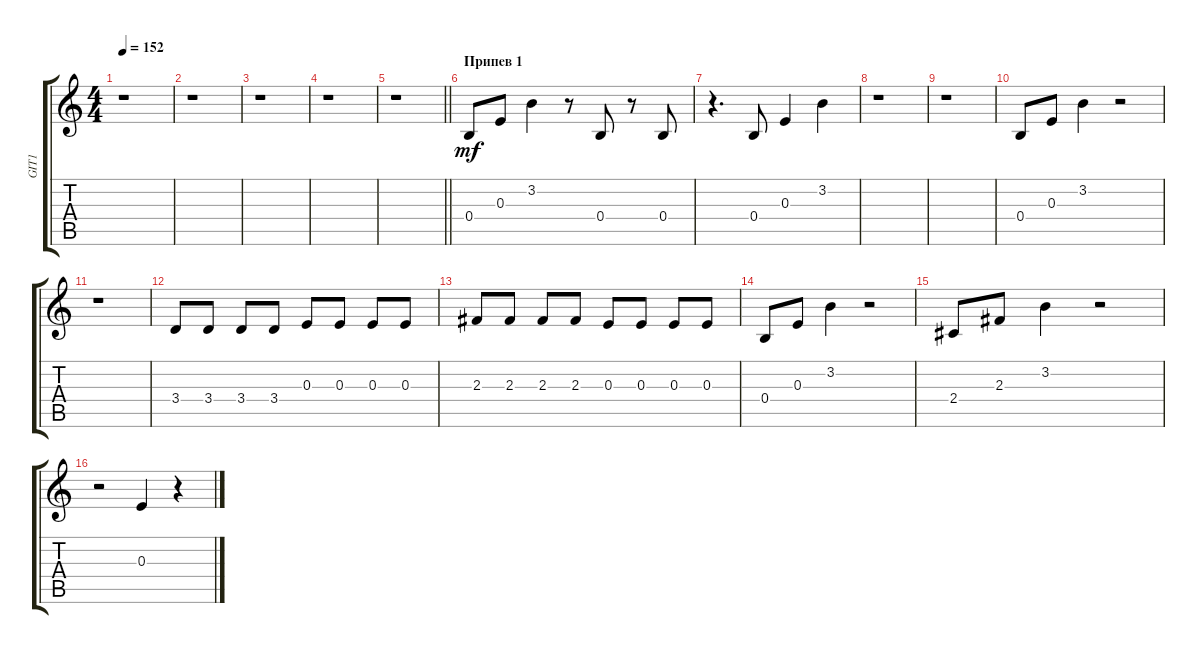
\track ("GIT1" "GIT1") {instrument electricguitarclean}
\staff {score tabs}
\tuning (Db4 Ab3 E3 B2 Gb2 B1) {hide}
\ts (4 4)
\tempo 152
\clef g2
\ks c
r.1{dy fff} |
r.1 |
r.1 |
r.1 |
\barLineRight lightlight
r.1 |
\section ("" "Припев 1")
0.4.8{dy mf} 0.3.8 3.2.4 r.8 0.4.8 r.8 0.4.8 |
r.4{d} 0.4.8 0.3.4 3.2.4 |
r.1 |
r.1 |
0.4.8 0.3.8 3.2.4 r.2 |
r.1 |
3.4.8 3.4.8 3.4.8 3.4.8 0.3.8 0.3.8 0.3.8 0.3.8 |
2.3.8 2.3.8 2.3.8 2.3.8 0.3.8 0.3.8 0.3.8 0.3.8 |
0.4.8 0.3.8 3.2.4 r.2 |
2.4.8 2.3.8 3.2.4 r.2 |
r.2 0.3.4 r.4
